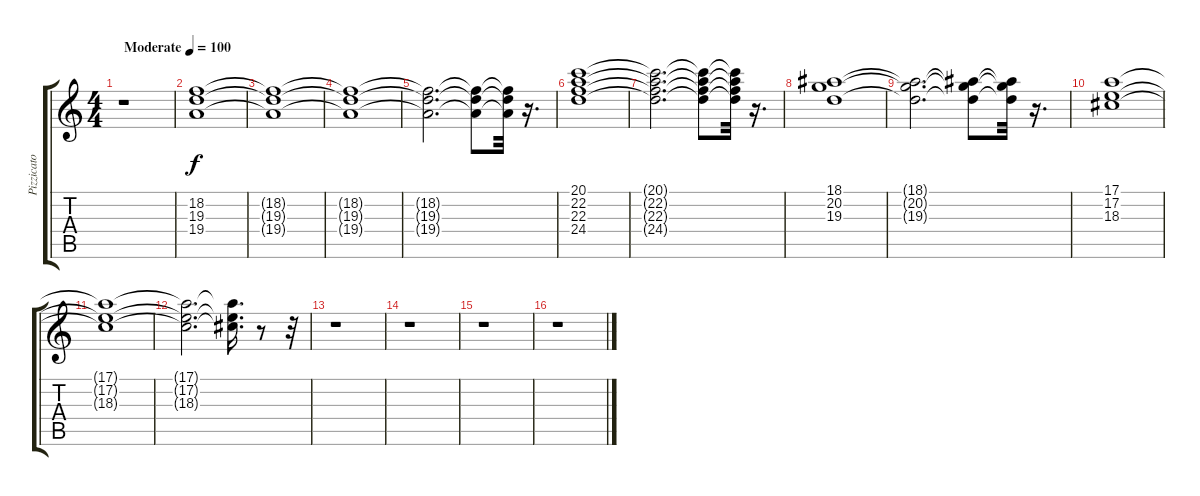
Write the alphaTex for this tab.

\track ("Pizzicato Strings" "Pizzicato ") {instrument tremolostrings}
\staff {score tabs}
\tuning (E4 B3 G3 D3 A2 E2) {hide}
\ts (4 4)
\tempo (100 "Moderate")
\clef g2
\ks c
r.1{dy f instrument tremolostrings} |
(18.2 19.3 19.4).1 |
(18.2{t} 19.3{t} 19.4{t}).1 |
(18.2{t} 19.3{t} 19.4{t}).1 |
(18.2{t} 19.3{t} 19.4{t}).2{d} (18.2{t} 19.3{t} 19.4{t}).8 (18.2{t} 19.3{t} 19.4{t}).32 r.16{d} |
(20.1 22.2 22.3 24.4).1 |
(20.1{t} 22.2{t} 22.3{t} 24.4{t}).2{d} (20.1{t} 22.2{t} 22.3{t} 24.4{t}).8 (20.1{t} 22.2{t} 22.3{t} 24.4{t}).32 r.16{d} |
(18.1 20.2 19.3).1 |
(18.1{t} 20.2{t} 19.3{t}).2{d} (18.1{t} 20.2{t} 19.3{t}).8 (18.1{t} 20.2{t} 19.3{t}).32 r.16{d} |
(17.1 17.2 18.3).1 |
(17.1{t} 17.2{t} 18.3{t}).1 |
(17.1{t} 17.2{t} 18.3{t}).2{d} (17.1{t} 17.2{t} 18.3{t}).16{d} r.8 r.32 |
r.1 |
r.1 |
r.1 |
r.1
